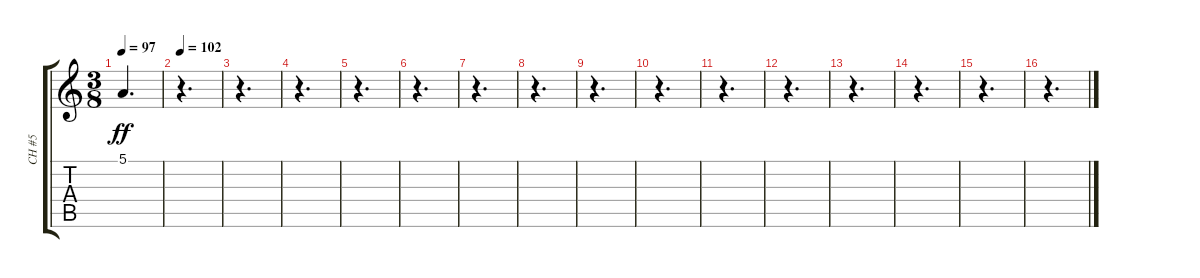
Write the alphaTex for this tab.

\track ("CH #5" "CH #5") {instrument stringensemble1}
\staff {score tabs}
\tuning (E4 B3 G3 D3 A2 E2) {hide}
\ts (3 8)
\tempo 97
\clef g2
\ks c
5.1.4{d dy ff} |
\tempo 102
r.4{d} |
r.4{d} |
r.4{d} |
r.4{d} |
r.4{d} |
r.4{d} |
r.4{d} |
r.4{d} |
r.4{d} |
r.4{d} |
r.4{d} |
r.4{d} |
r.4{d} |
r.4{d} |
r.4{d}
